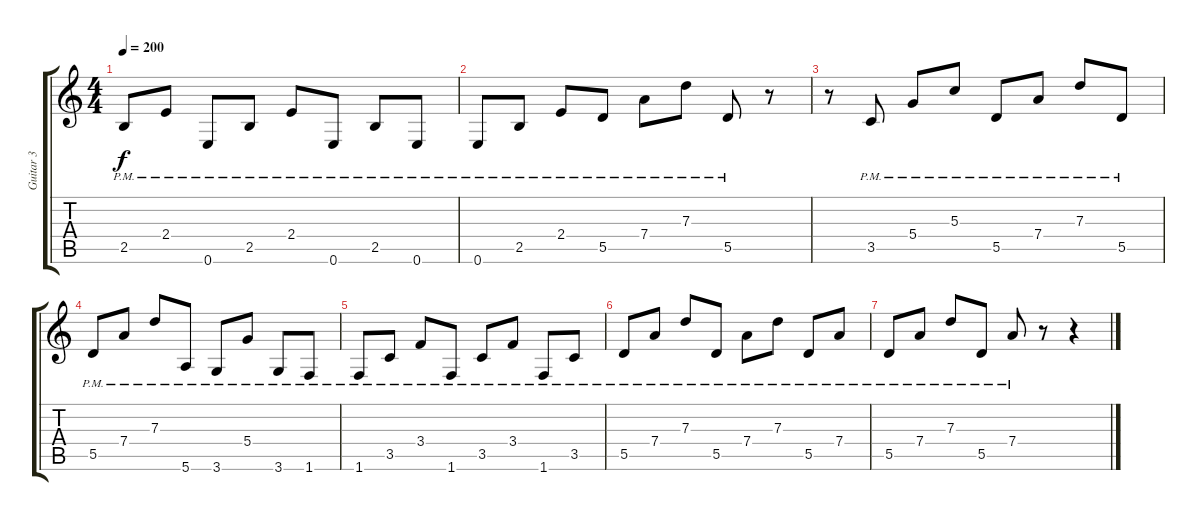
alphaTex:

\track ("Guitar 3" "Guitar 3") {instrument overdrivenguitar}
\staff {score tabs}
\tuning (E4 B3 G3 D3 A2 E2) {hide}
\ts (4 4)
\tempo 200
\clef g2
\ks c
2.5{pm}.8{dy f} 2.4{pm}.8 0.6{pm}.8 2.5{pm}.8 2.4{pm}.8 0.6{pm}.8 2.5{pm}.8 0.6{pm}.8 |
0.6{pm}.8 2.5{pm}.8 2.4{pm}.8 5.5{pm}.8 7.4{pm}.8 7.3{pm}.8 5.5{pm}.8 r.8 |
r.8 3.5{pm}.8 5.4{pm}.8 5.3{pm}.8 5.5{pm}.8 7.4{pm}.8 7.3{pm}.8 5.5{pm}.8 |
5.5{pm}.8 7.4{pm}.8 7.3{pm}.8 5.6{pm}.8 3.6{pm}.8 5.4{pm}.8 3.6{pm}.8 1.6{pm}.8 |
1.6{pm}.8 3.5{pm}.8 3.4{pm}.8 1.6{pm}.8 3.5{pm}.8 3.4{pm}.8 1.6{pm}.8 3.5{pm}.8 |
5.5{pm}.8 7.4{pm}.8 7.3{pm}.8 5.5{pm}.8 7.4{pm}.8 7.3{pm}.8 5.5{pm}.8 7.4{pm}.8 |
5.5{pm}.8 7.4{pm}.8 7.3{pm}.8 5.5{pm}.8 7.4{pm}.8 r.8 r.4
